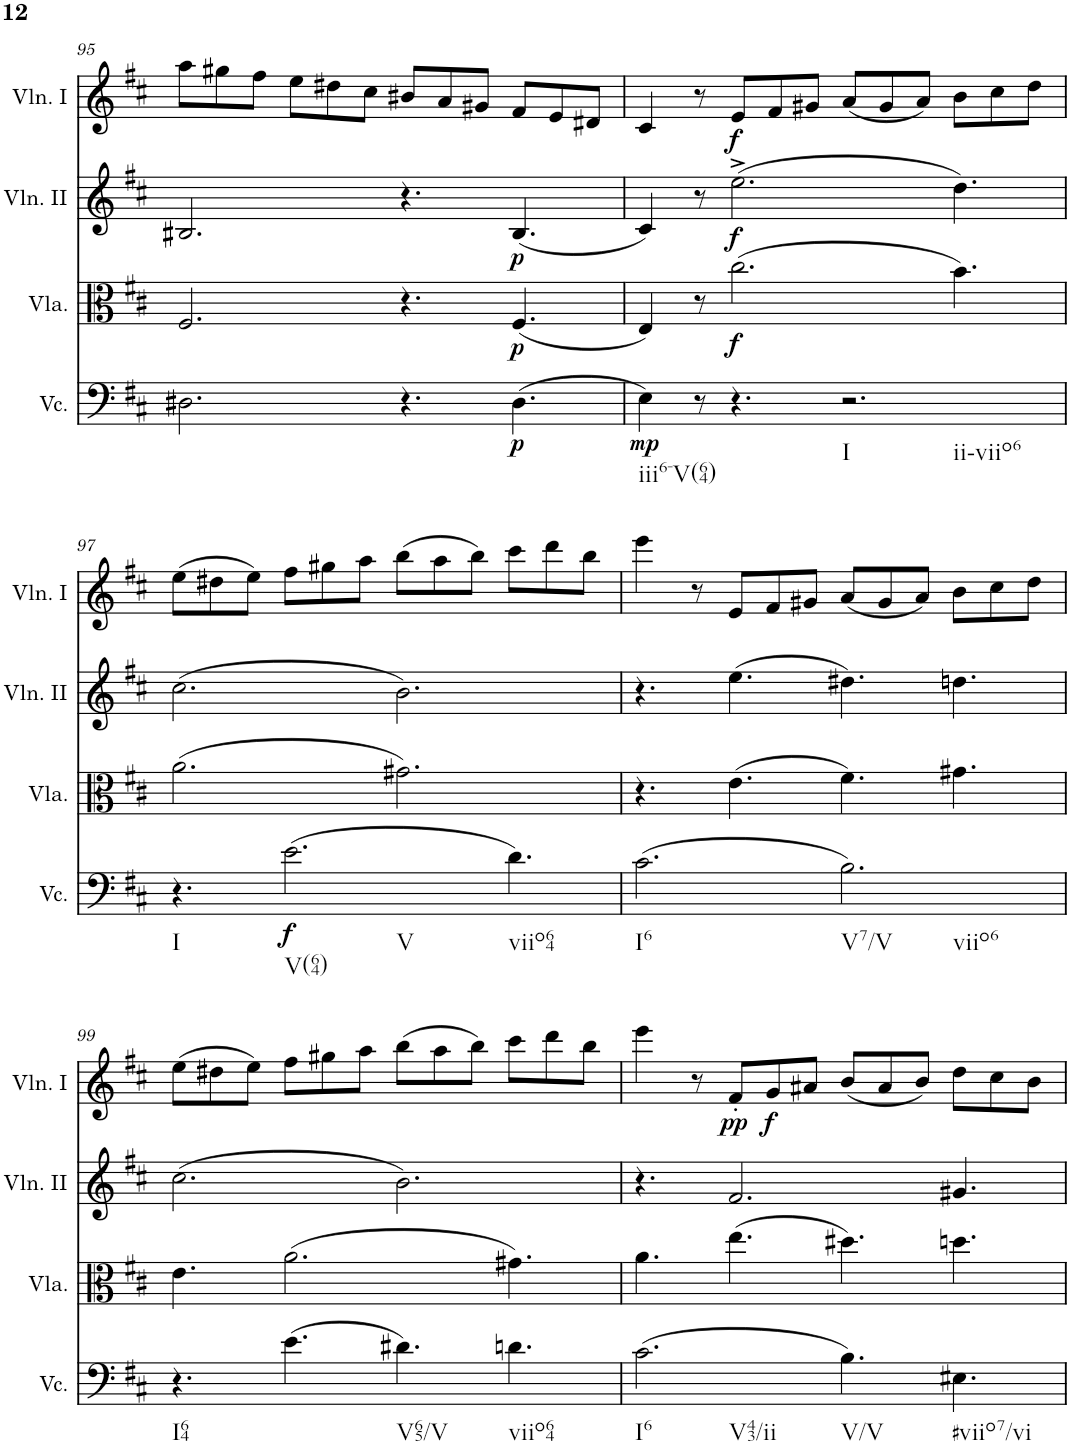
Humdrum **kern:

**kern	**dynam	**kern	**dynam	**kern	**dynam	**kern	**dynam
*part4	*part4	*part3	*part3	*part2	*part2	*part1	*part1
*staff4	*staff4	*staff3	*staff3	*staff2	*staff2	*staff1	*staff1
*I"Violoncello	*	*I"Viola	*	*I"Violino II	*	*I"Violino I	*
*I'Vc.	*	*I'Vla.	*	*I'Vln. II	*	*I'Vln. I	*
!!LO:PB:g=z
*clefF4	*	*clefC3	*	*clefG2	*	*clefG2	*
*k[f#c#]	*	*k[f#c#]	*	*k[f#c#]	*	*k[f#c#]	*
*M12/8	*	*M12/8	*	*M12/8	*	*M12/8	*
=95	=95	=95	=95	=95	=95	=95	=95
2.D#X\	.	2.F#/	.	2.B#X/	.	8aa\L	.
.	.	.	.	.	.	8gg#X\	.
.	.	.	.	.	.	8ff#\J	.
.	.	.	.	.	.	8ee\L	.
.	.	.	.	.	.	8dd#X\	.
.	.	.	.	.	.	8cc#\J	.
4.r	.	4.r	.	4.r	.	8b#X/L	.
.	.	.	.	.	.	8a/	.
.	.	.	.	.	.	8g#X/J	.
!	!LO:DY:b	!	!LO:DY:b	!	!LO:DY:b	!	!
(4.D#\	p	(4.F#/	p	(4.B#/	p	8f#/L	.
.	.	.	.	.	.	8e/	.
.	.	.	.	.	.	8d#X/J	.
=96	=96	=96	=96	=96	=96	=96	=96
!LO:TX:b:t=iii6-V(64)	!	!	!	!	!	!	!
!	!LO:DY:b	!	!	!	!	!	!
4E\)	mp	4E/)	.	4c#/)	.	4c#/	.
8r	.	8r	.	8r	.	8r	.
!	!	!	!LO:DY:b	!	!LO:DY:b	!	!LO:DY:b
4.r	.	(2.cc#\	f	(2.ee^\	f	8e/L	f
.	.	.	.	.	.	8f#/	.
.	.	.	.	.	.	8g#X/J	.
!LO:TX:b:t=I	!	!	!	!	!	!	!
!LO:TX:b:t=ii-viio6	!	!	!	!	!	!	!
2.r	.	.	.	.	.	(8a/L	.
.	.	.	.	.	.	8g#/	.
.	.	.	.	.	.	8a/J)	.
.	.	4.b\)	.	4.dd\)	.	8b\L	.
.	.	.	.	.	.	8cc#\	.
.	.	.	.	.	.	8dd\J	.
!!LO:LB:g=z
=97	=97	=97	=97	=97	=97	=97	=97
!LO:TX:b:t=I	!	!	!	!	!	!	!
4.r	.	(2.a\	.	(2.cc#\	.	(8ee\L	.
.	.	.	.	.	.	8dd#X\	.
.	.	.	.	.	.	8ee\J)	.
!LO:TX:b:t=V(64)	!	!	!	!	!	!	!
!LO:TX:b:t=V	!	!	!	!	!	!	!
!	!LO:DY:b	!	!	!	!	!	!
(2.e\	f	.	.	.	.	8ff#\L	.
.	.	.	.	.	.	8gg#X\	.
.	.	.	.	.	.	8aa\J	.
.	.	2.g#X\)	.	2.b\)	.	(8bb\L	.
.	.	.	.	.	.	8aa\	.
.	.	.	.	.	.	8bb\J)	.
!LO:TX:b:t=viio64	!	!	!	!	!	!	!
4.d\)	.	.	.	.	.	8ccc#\L	.
.	.	.	.	.	.	8ddd\	.
.	.	.	.	.	.	8bb\J	.
=98	=98	=98	=98	=98	=98	=98	=98
!LO:TX:b:t=I6	!	!	!	!	!	!	!
(2.c#\	.	4.r	.	4.r	.	4eee\	.
.	.	.	.	.	.	8r	.
.	.	(4.e\	.	(4.ee\	.	8e/L	.
.	.	.	.	.	.	8f#/	.
.	.	.	.	.	.	8g#X/J	.
!LO:TX:b:t=V7/V	!	!	!	!	!	!	!
!LO:TX:b:t=viio6	!	!	!	!	!	!	!
2.B\)	.	4.f#\)	.	4.dd#X\)	.	(8a/L	.
.	.	.	.	.	.	8g#/	.
.	.	.	.	.	.	8a/J)	.
.	.	4.g#X\	.	4.ddn\	.	8b\L	.
.	.	.	.	.	.	8cc#\	.
.	.	.	.	.	.	8dd\J	.
!!LO:LB:g=z
=99	=99	=99	=99	=99	=99	=99	=99
!LO:TX:b:t=I64	!	!	!	!	!	!	!
4.r	.	4.e\	.	(2.cc#\	.	(8ee\L	.
.	.	.	.	.	.	8dd#X\	.
.	.	.	.	.	.	8ee\J)	.
(4.e\	.	(2.a\	.	.	.	8ff#\L	.
.	.	.	.	.	.	8gg#X\	.
.	.	.	.	.	.	8aa\J	.
!LO:TX:b:t=V65/V	!	!	!	!	!	!	!
4.d#X\)	.	.	.	2.b\)	.	(8bb\L	.
.	.	.	.	.	.	8aa\	.
.	.	.	.	.	.	8bb\J)	.
!LO:TX:b:t=viio64	!	!	!	!	!	!	!
4.dn\	.	4.g#X\)	.	.	.	8ccc#\L	.
.	.	.	.	.	.	8ddd\	.
.	.	.	.	.	.	8bb\J	.
=100	=100	=100	=100	=100	=100	=100	=100
!LO:TX:b:t=I6	!	!	!	!	!	!	!
!LO:TX:b:t=V43/ii	!	!	!	!	!	!	!
(2.c#\	.	4.a\	.	4.r	.	4eee\	.
.	.	.	.	.	.	8r	.
!	!	!	!	!	!	!	!LO:DY:b
.	.	(4.ee\	.	2.f#/	.	8f#'/L	pp
!	!	!	!	!	!	!	!LO:DY:b
.	.	.	.	.	.	8g/	f
.	.	.	.	.	.	8a#X/J	.
!LO:TX:b:t=V/V	!	!	!	!	!	!	!
4.B\)	.	4.dd#X\)	.	.	.	(8b/L	.
.	.	.	.	.	.	8a#/	.
.	.	.	.	.	.	8b/J)	.
!LO:TX:b:t=#viio7/vi	!	!	!	!	!	!	!
4.E#X\	.	4.ddn\	.	4.g#X/	.	8dd\L	.
.	.	.	.	.	.	8cc#\	.
.	.	.	.	.	.	8b\J	.
=	=	=	=	=	=	=	=
*-	*-	*-	*-	*-	*-	*-	*-
